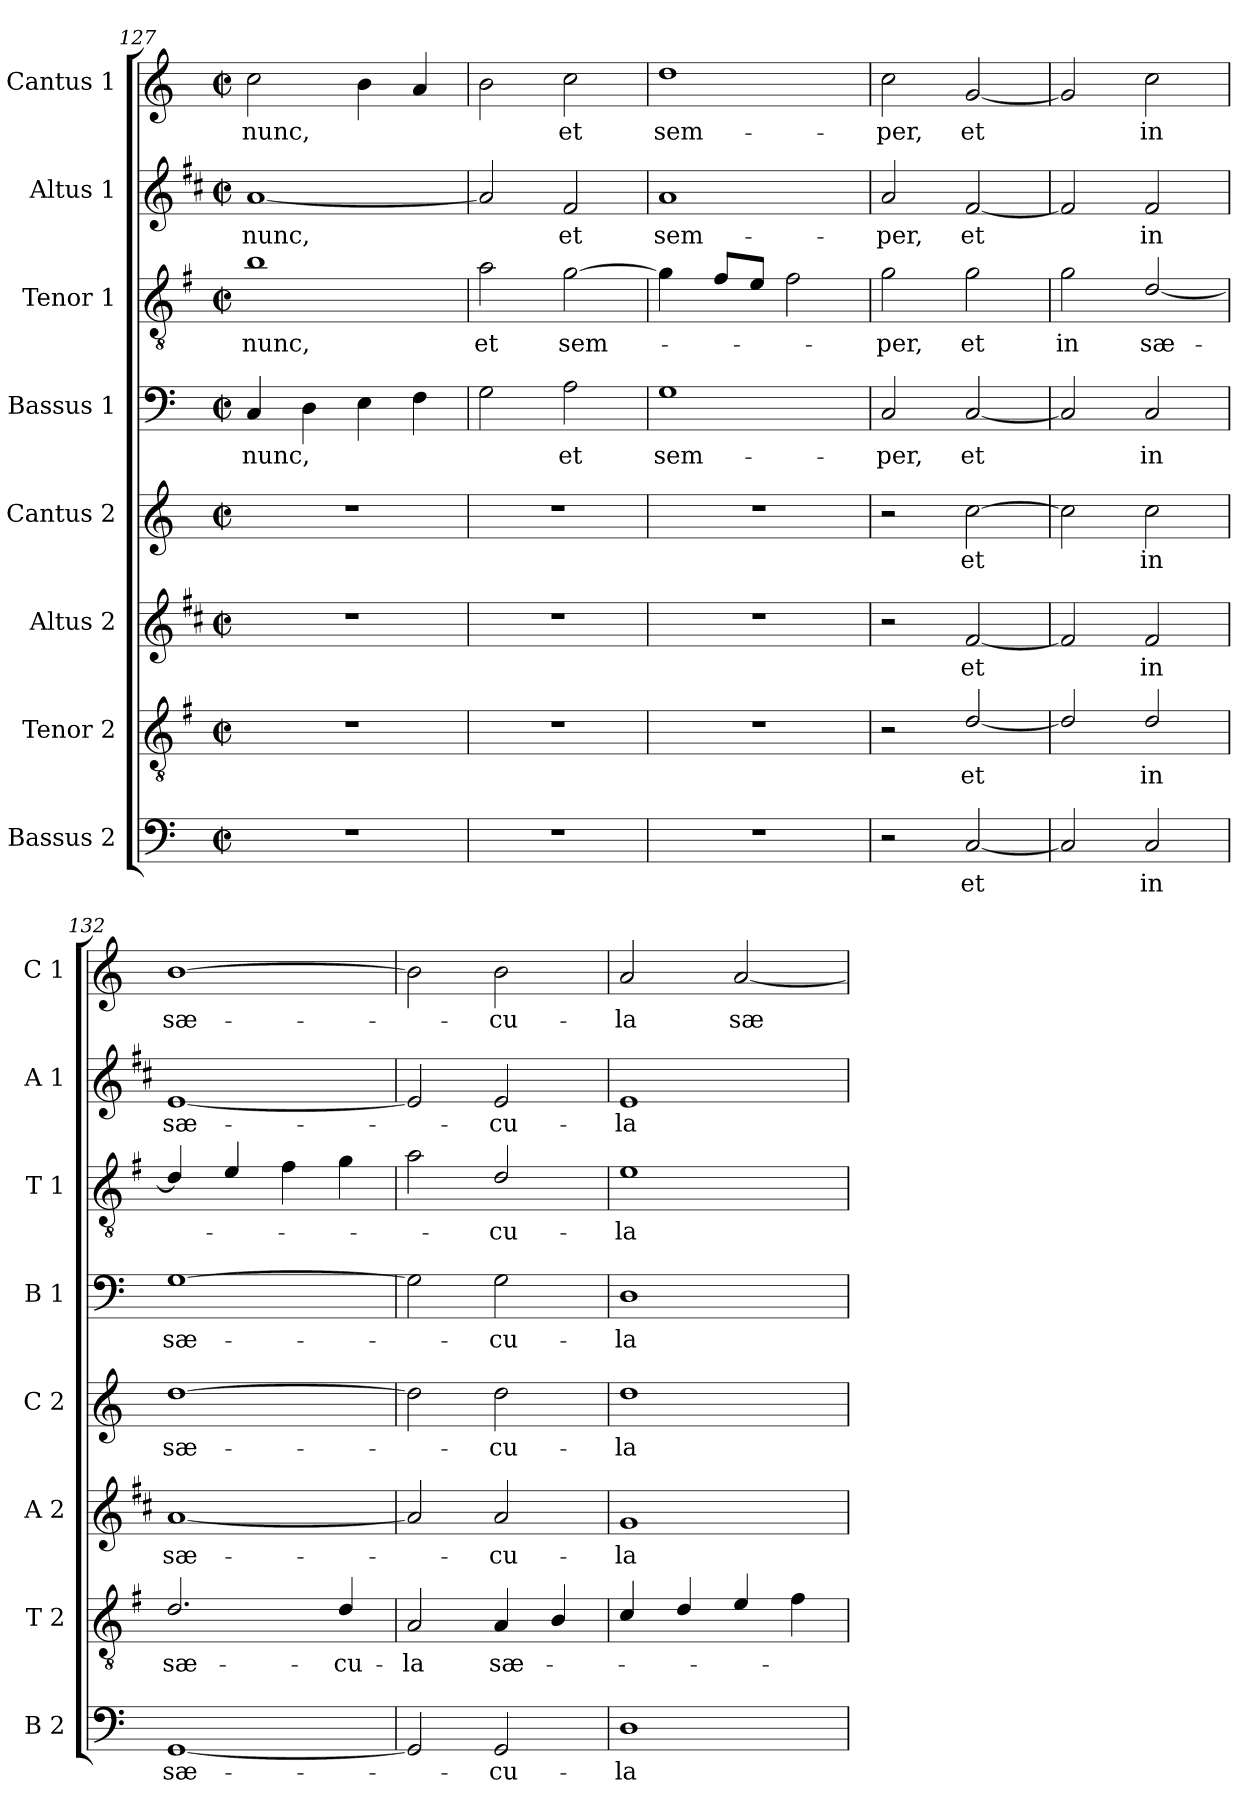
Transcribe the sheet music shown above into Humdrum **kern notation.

**kern	**text	**kern	**text	**kern	**text	**kern	**text	**kern	**text	**kern	**text	**kern	**text	**kern	**text
*part8	*part8	*part7	*part7	*part6	*part6	*part5	*part5	*part4	*part4	*part3	*part3	*part2	*part2	*part1	*part1
*staff8	*staff8	*staff7	*staff7	*staff6	*staff6	*staff5	*staff5	*staff4	*staff4	*staff3	*staff3	*staff2	*staff2	*staff1	*staff1
*I"Bassus 2	*	*I"Tenor 2	*	*I"Altus 2	*	*I"Cantus 2	*	*I"Bassus 1	*	*I"Tenor 1	*	*I"Altus 1	*	*I"Cantus 1	*
*I'B 2	*	*I'T 2	*	*I'A 2	*	*I'C 2	*	*I'B 1	*	*I'T 1	*	*I'A 1	*	*I'C 1	*
*clefF4	*	*clefGv2	*	*clefG2	*	*clefG2	*	*clefF4	*	*clefGv2	*	*clefG2	*	*clefG2	*
*	*	*ITrd4c7	*	*ITrd1c2	*	*	*	*	*	*ITrd4c7	*	*ITrd1c2	*	*	*
*k[]	*	*k[]	*	*k[]	*	*k[]	*	*k[]	*	*k[]	*	*k[]	*	*k[]	*
*C:	*	*C:	*	*C:	*	*C:	*	*C:	*	*C:	*	*C:	*	*C:	*
*M2/2	*	*M2/2	*	*M2/2	*	*M2/2	*	*M2/2	*	*M2/2	*	*M2/2	*	*M2/2	*
*met(c|)	*	*met(c|)	*	*met(c|)	*	*met(c|)	*	*met(c|)	*	*met(c|)	*	*met(c|)	*	*met(c|)	*
=127	=127	=127	=127	=127	=127	=127	=127	=127	=127	=127	=127	=127	=127	=127	=127
!	!	!	!	!	!	!	!	!	!LO:LY:b	!	!LO:LY:b	!	!LO:LY:b	!	!LO:LY:b
1r	.	1r	.	1r	.	1r	.	4C/	nunc,	1e	nunc,	[1g	nunc,	2cc\	nunc,
.	.	.	.	.	.	.	.	4D\	.	.	.	.	.	.	.
.	.	.	.	.	.	.	.	4E\	.	.	.	.	.	4b\	.
.	.	.	.	.	.	.	.	4F\	.	.	.	.	.	4a/	.
!!LO:PB:g=z
=128	=128	=128	=128	=128	=128	=128	=128	=128	=128	=128	=128	=128	=128	=128	=128
!	!	!	!	!	!	!	!	!	!	!	!LO:LY:b	!	!	!	!
1r	.	1r	.	1r	.	1r	.	2G\	.	2d\	et	2g/]	.	2b\	.
!	!	!	!	!	!	!	!	!	!LO:LY:b	!	!LO:LY:b	!	!LO:LY:b	!	!LO:LY:b
.	.	.	.	.	.	.	.	2A\	et	[2c\	sem-	2e/	et	2cc\	et
=129	=129	=129	=129	=129	=129	=129	=129	=129	=129	=129	=129	=129	=129	=129	=129
!	!	!	!	!	!	!	!	!	!LO:LY:b	!	!	!	!LO:LY:b	!	!LO:LY:b
1r	.	1r	.	1r	.	1r	.	1G	sem-	4c\]	.	1g	sem-	1dd	sem-
.	.	.	.	.	.	.	.	.	.	8B/L	.	.	.	.	.
.	.	.	.	.	.	.	.	.	.	8A/J	.	.	.	.	.
.	.	.	.	.	.	.	.	.	.	2B\	.	.	.	.	.
=130	=130	=130	=130	=130	=130	=130	=130	=130	=130	=130	=130	=130	=130	=130	=130
!	!	!	!	!	!	!	!	!	!LO:LY:b	!	!LO:LY:b	!	!LO:LY:b	!	!LO:LY:b
2r	.	2r	.	2r	.	2r	.	2C/	-per,	2c\	-per,	2g/	-per,	2cc\	-per,
!	!LO:LY:b	!	!LO:LY:b	!	!LO:LY:b	!	!LO:LY:b	!	!LO:LY:b	!	!LO:LY:b	!	!LO:LY:b	!	!LO:LY:b
[2C/	et	[2G/	et	[2e/	et	[2cc\	et	[2C/	et	2c\	et	[2e/	et	[2g/	et
=131	=131	=131	=131	=131	=131	=131	=131	=131	=131	=131	=131	=131	=131	=131	=131
!	!	!	!	!	!	!	!	!	!	!	!LO:LY:b	!	!	!	!
2C/]	.	2G/]	.	2e/]	.	2cc\]	.	2C/]	.	2c\	in	2e/]	.	2g/]	.
!	!LO:LY:b	!	!LO:LY:b	!	!LO:LY:b	!	!LO:LY:b	!	!LO:LY:b	!	!LO:LY:b	!	!LO:LY:b	!	!LO:LY:b
2C/	in	2G/	in	2e/	in	2cc\	in	2C/	in	[2G/	sæ-	2e/	in	2cc\	in
=132	=132	=132	=132	=132	=132	=132	=132	=132	=132	=132	=132	=132	=132	=132	=132
!	!LO:LY:b	!	!LO:LY:b	!	!LO:LY:b	!	!LO:LY:b	!	!LO:LY:b	!	!	!	!LO:LY:b	!	!LO:LY:b
[1GG	sæ-	2.G/	sæ-	[1g	sæ-	[1dd	sæ-	[1G	sæ-	4G/]	.	[1d	sæ-	[1b	sæ-
.	.	.	.	.	.	.	.	.	.	4A/	.	.	.	.	.
.	.	.	.	.	.	.	.	.	.	4B\	.	.	.	.	.
!	!	!	!LO:LY:b	!	!	!	!	!	!	!	!	!	!	!	!
.	.	4G/	-cu-	.	.	.	.	.	.	4c\	.	.	.	.	.
=133	=133	=133	=133	=133	=133	=133	=133	=133	=133	=133	=133	=133	=133	=133	=133
!	!	!	!LO:LY:b	!	!	!	!	!	!	!	!	!	!	!	!
2GG/]	.	2D/	-la	2g/]	.	2dd\]	.	2G\]	.	2d\	.	2d/]	.	2b\]	.
!	!LO:LY:b	!	!LO:LY:b	!	!LO:LY:b	!	!LO:LY:b	!	!LO:LY:b	!	!LO:LY:b	!	!LO:LY:b	!	!LO:LY:b
2GG/	-cu-	4D/	sæ-	2g/	-cu-	2dd\	-cu-	2G\	-cu-	2G/	-cu-	2d/	-cu-	2b\	-cu-
.	.	4E/	.	.	.	.	.	.	.	.	.	.	.	.	.
=134	=134	=134	=134	=134	=134	=134	=134	=134	=134	=134	=134	=134	=134	=134	=134
!	!LO:LY:b	!	!	!	!LO:LY:b	!	!LO:LY:b	!	!LO:LY:b	!	!LO:LY:b	!	!LO:LY:b	!	!LO:LY:b
1D	-la	4F/	.	1f	-la	1dd	-la	1D	-la	1A	-la	1d	-la	2a/	-la
.	.	4G/	.	.	.	.	.	.	.	.	.	.	.	.	.
!	!	!	!	!	!	!	!	!	!	!	!	!	!	!	!LO:LY:b
.	.	4A/	.	.	.	.	.	.	.	.	.	.	.	[2a/	sæ-
.	.	4B\	.	.	.	.	.	.	.	.	.	.	.	.	.
=	=	=	=	=	=	=	=	=	=	=	=	=	=	=	=
*-	*-	*-	*-	*-	*-	*-	*-	*-	*-	*-	*-	*-	*-	*-	*-
